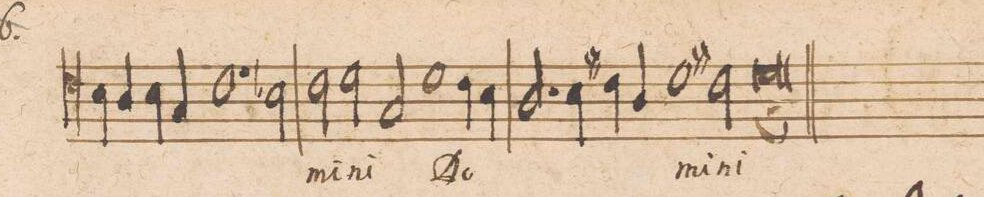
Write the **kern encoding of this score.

**kern	**text
*I"ALTVS.	*
*clefC4	*
*k[]	*
*met(C|)	*
*M2/1	*
4B\	.
4A/	.
4B\	.
4G/	.
=29-	=29-
1.c	.
2B-X\	.
=30-	=30-
2c\	.
2d\	-mi-
2G/	-ni
1d\	Do-
=31-	=31-
4c\	.
4Bny\	.
2.A/	.
4B\	.
=32-	=32-
4c#X\	.
4A/	.
1d	.
2c#X\	-mi-
=33-	=33-
0dl;	-ni
=34||	=34||
*M2/1	*
*met(C|)	*
*mmet(c|)	*
*-	*-
